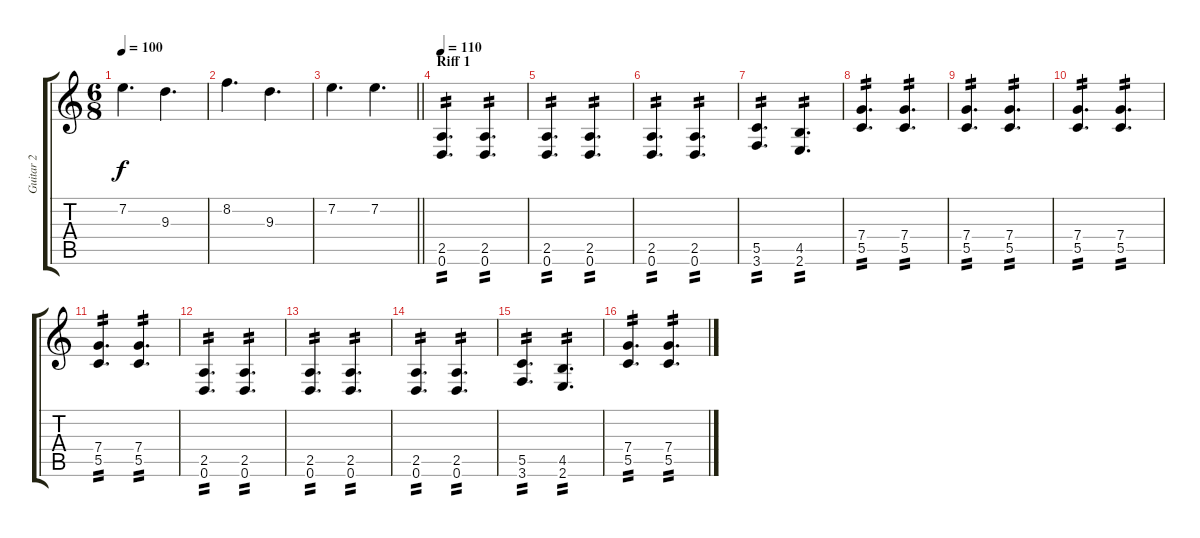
\track ("Guitar 2" "Guitar 2") {instrument distortionguitar}
\staff {score tabs}
\tuning (D4 A3 F3 C3 G2 D2) {hide}
\ts (6 8)
\tempo 100
\clef g2
\ks c
7.2{t}.4{d dy f} 9.3.4{d} |
8.2.4{d} 9.3.4{d} |
\barLineRight lightlight
7.2.4{d} 7.2.4{d} |
\section ("" "Riff 1")
\tempo 110
(2.5 0.6).4{d tp 2} (2.5 0.6).4{d tp 2} |
(2.5 0.6).4{d tp 2} (2.5 0.6).4{d tp 2} |
(2.5 0.6).4{d tp 2} (2.5 0.6).4{d tp 2} |
(5.5 3.6).4{d tp 2} (4.5 2.6).4{d tp 2} |
(7.4 5.5).4{d tp 2} (7.4 5.5).4{d tp 2} |
(7.4 5.5).4{d tp 2} (7.4 5.5).4{d tp 2} |
(7.4 5.5).4{d tp 2} (7.4 5.5).4{d tp 2} |
(7.4 5.5).4{d tp 2} (7.4 5.5).4{d tp 2} |
(2.5 0.6).4{d tp 2} (2.5 0.6).4{d tp 2} |
(2.5 0.6).4{d tp 2} (2.5 0.6).4{d tp 2} |
(2.5 0.6).4{d tp 2} (2.5 0.6).4{d tp 2} |
(5.5 3.6).4{d tp 2} (4.5 2.6).4{d tp 2} |
(7.4 5.5).4{d tp 2} (7.4 5.5).4{d tp 2}
